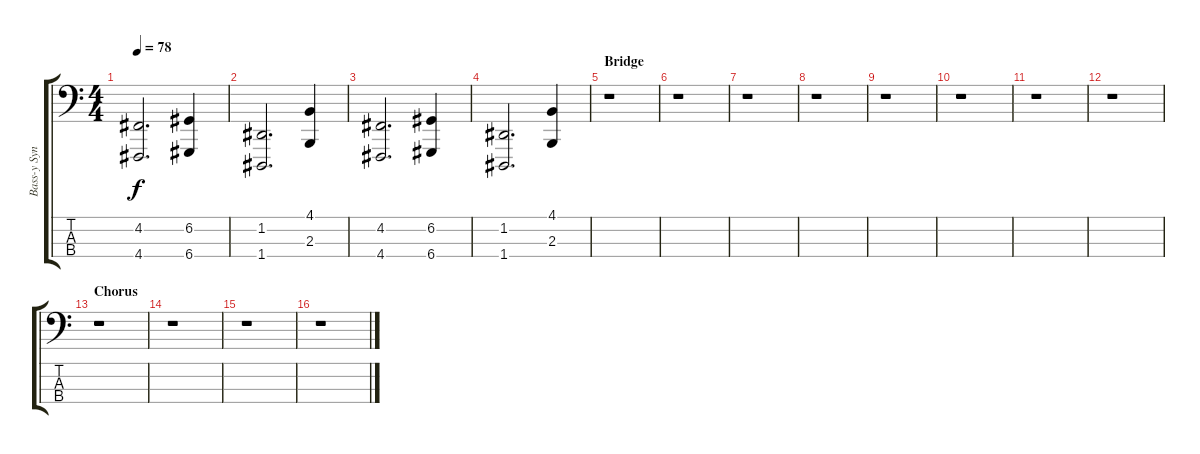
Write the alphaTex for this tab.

\track ("Bass-y Synth" "Bass-y Syn") {instrument lead8bassandlead}
\staff {score tabs}
\tuning (G2 D2 A1 D1) {hide}
\ts (4 4)
\tempo 78
\clef f4
\ks c
(4.2 4.4).2{d dy f} (6.2 6.4).4 |
(1.2 1.4).2{d} (4.1 2.3).4 |
(4.2 4.4).2{d} (6.2 6.4).4 |
(1.2 1.4).2{d} (4.1 2.3).4 |
\section ("" "Bridge")
r.1 |
r.1 |
r.1 |
r.1 |
r.1 |
r.1 |
r.1 |
r.1 |
\section ("" "Chorus")
r.1 |
r.1 |
r.1 |
r.1
